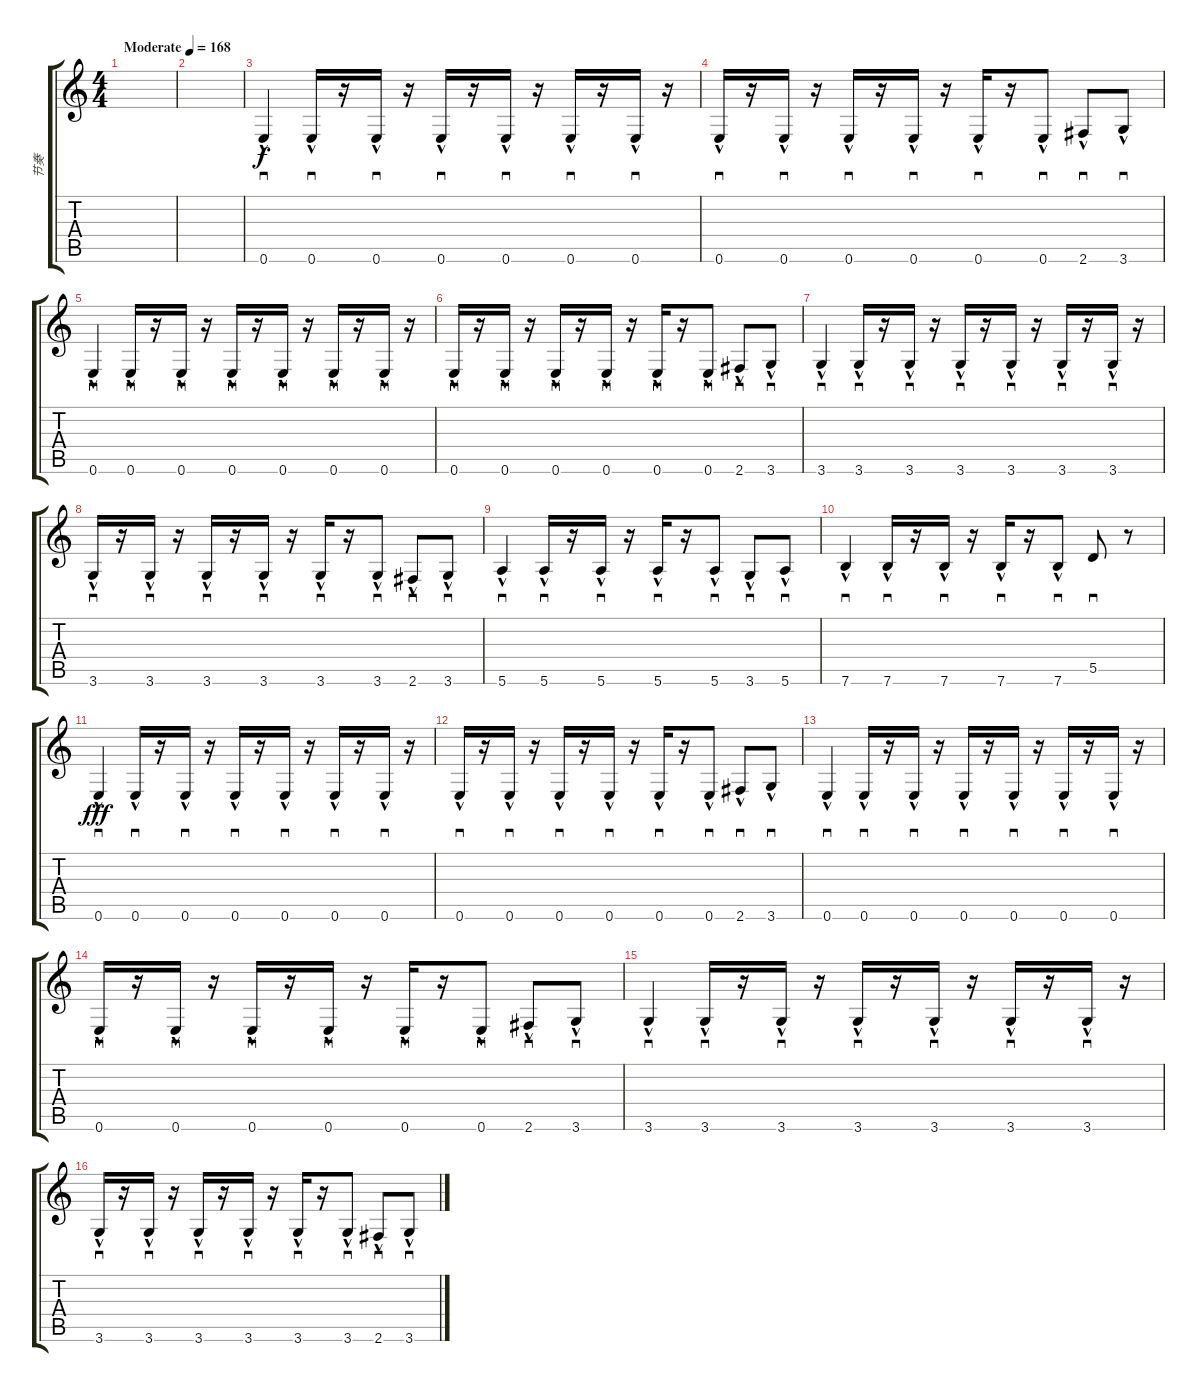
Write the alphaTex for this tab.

\track ("节奏" "节奏") {instrument overdrivenguitar}
\staff {score tabs}
\tuning (E4 B3 G3 D3 A2 E2) {hide}
\ts (4 4)
\tempo (168 "Moderate")
\clef g2
\ks c
|
|
0.6{hac}.4{sd} 0.6{hac}.16{sd} r.16 0.6{hac}.16{sd} r.16 0.6{hac}.16{sd} r.16 0.6{hac}.16{sd} r.16 0.6{hac}.16{sd} r.16 0.6{hac}.16{sd} r.16 |
0.6{hac}.16{sd} r.16 0.6{hac}.16{sd} r.16 0.6{hac}.16{sd} r.16 0.6{hac}.16{sd} r.16 0.6{hac}.16{sd} r.16 0.6{hac}.8{sd} 2.6{hac}.8{sd} 3.6{hac}.8{sd} |
0.6{hac}.4{sd} 0.6{hac}.16{sd} r.16 0.6{hac}.16{sd} r.16 0.6{hac}.16{sd} r.16 0.6{hac}.16{sd} r.16 0.6{hac}.16{sd} r.16 0.6{hac}.16{sd} r.16 |
0.6{hac}.16{sd} r.16 0.6{hac}.16{sd} r.16 0.6{hac}.16{sd} r.16 0.6{hac}.16{sd} r.16 0.6{hac}.16{sd} r.16 0.6{hac}.8{sd} 2.6{hac}.8{sd} 3.6{hac}.8{sd} |
3.6{hac}.4{sd} 3.6{hac}.16{sd} r.16 3.6{hac}.16{sd} r.16 3.6{hac}.16{sd} r.16 3.6{hac}.16{sd} r.16 3.6{hac}.16{sd} r.16 3.6{hac}.16{sd} r.16 |
3.6{hac}.16{sd} r.16 3.6{hac}.16{sd} r.16 3.6{hac}.16{sd} r.16 3.6{hac}.16{sd} r.16 3.6{hac}.16{sd} r.16 3.6{hac}.8{sd} 2.6{hac}.8{sd} 3.6{hac}.8{sd} |
5.6{hac}.4{sd} 5.6{hac}.16{sd} r.16 5.6{hac}.16{sd} r.16 5.6{hac}.16{sd} r.16 5.6{hac}.8{sd} 3.6{hac}.8{sd} 5.6{hac}.8{sd} |
7.6{hac}.4{sd} 7.6{hac}.16{sd} r.16 7.6{hac}.16{sd} r.16 7.6{hac}.16{sd} r.16 7.6{hac}.8{sd} 5.5.8{sd dy f} r.8 |
0.6{hac}.4{sd dy fff} 0.6{hac}.16{sd} r.16 0.6{hac}.16{sd} r.16 0.6{hac}.16{sd} r.16 0.6{hac}.16{sd} r.16 0.6{hac}.16{sd} r.16 0.6{hac}.16{sd} r.16 |
0.6{hac}.16{sd} r.16 0.6{hac}.16{sd} r.16 0.6{hac}.16{sd} r.16 0.6{hac}.16{sd} r.16 0.6{hac}.16{sd} r.16 0.6{hac}.8{sd} 2.6{hac}.8{sd} 3.6{hac}.8{sd} |
0.6{hac}.4{sd} 0.6{hac}.16{sd} r.16 0.6{hac}.16{sd} r.16 0.6{hac}.16{sd} r.16 0.6{hac}.16{sd} r.16 0.6{hac}.16{sd} r.16 0.6{hac}.16{sd} r.16 |
0.6{hac}.16{sd} r.16 0.6{hac}.16{sd} r.16 0.6{hac}.16{sd} r.16 0.6{hac}.16{sd} r.16 0.6{hac}.16{sd} r.16 0.6{hac}.8{sd} 2.6{hac}.8{sd} 3.6{hac}.8{sd} |
3.6{hac}.4{sd} 3.6{hac}.16{sd} r.16 3.6{hac}.16{sd} r.16 3.6{hac}.16{sd} r.16 3.6{hac}.16{sd} r.16 3.6{hac}.16{sd} r.16 3.6{hac}.16{sd} r.16 |
3.6{hac}.16{sd} r.16 3.6{hac}.16{sd} r.16 3.6{hac}.16{sd} r.16 3.6{hac}.16{sd} r.16 3.6{hac}.16{sd} r.16 3.6{hac}.8{sd} 2.6{hac}.8{sd} 3.6{hac}.8{sd}
